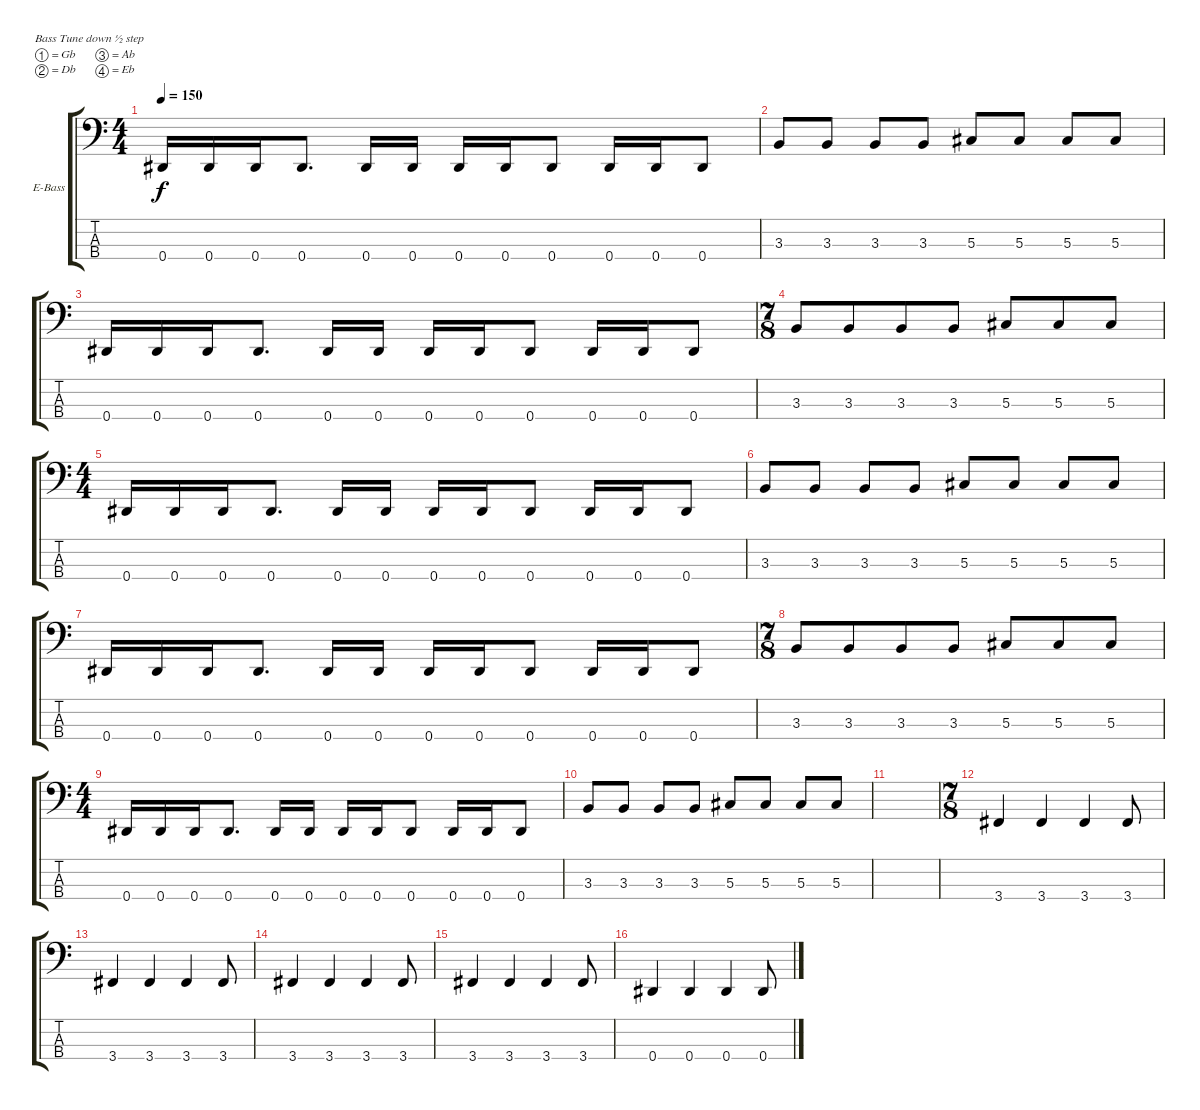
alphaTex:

\defaultSystemsLayout 4
\bracketExtendMode groupsimilarinstruments
\firstSystemTrackNameOrientation horizontal
\otherSystemsTrackNameOrientation horizontal
\track ("Arif Mirabdolbaghi" "E-Bass") {instrument electricbassfinger}
\staff {score tabs}
\tuning (Gb2 Db2 Ab1 Eb1)
\ts (4 4)
\tempo 150
\clef f4
\scale
0.351477
\ks c
0.4.16{dy f} 0.4.16 0.4.16 0.4.8{d} 0.4.16 0.4.16 0.4.16 0.4.16 0.4.8 0.4.16 0.4.16 0.4.8 |
\scale
0.391867 3.3.8 3.3.8 3.3.8 3.3.8 5.3.8 5.3.8 5.3.8 5.3.8 |
\scale
0.309427 0.4.16 0.4.16 0.4.16 0.4.8{d} 0.4.16 0.4.16 0.4.16 0.4.16 0.4.8 0.4.16 0.4.16 0.4.8 |
\ts (7 8)
\scale
0.342931 3.3.8 3.3.8 3.3.8 3.3.8 5.3.8 5.3.8 5.3.8 |
\ts (4 4)
\scale
0.286362 0.4.16 0.4.16 0.4.16 0.4.8{d} 0.4.16 0.4.16 0.4.16 0.4.16 0.4.8 0.4.16 0.4.16 0.4.8 |
\scale
0.317448 3.3.8 3.3.8 3.3.8 3.3.8 5.3.8 5.3.8 5.3.8 5.3.8 |
\scale
0.286803 0.4.16 0.4.16 0.4.16 0.4.8{d} 0.4.16 0.4.16 0.4.16 0.4.16 0.4.8 0.4.16 0.4.16 0.4.8 |
\ts (7 8)
\scale
0.317584 3.3.8 3.3.8 3.3.8 3.3.8 5.3.8 5.3.8 5.3.8 |
\ts (4 4)
\scale
0.367311 0.4.16 0.4.16 0.4.16 0.4.8{d} 0.4.16 0.4.16 0.4.16 0.4.16 0.4.8 0.4.16 0.4.16 0.4.8 |
\scale
0.403277 3.3.8 3.3.8 3.3.8 3.3.8 5.3.8 5.3.8 5.3.8 5.3.8 |
|
\ts (7 8)
3.4.4 3.4.4 3.4.4 3.4.8 |
3.4.4 3.4.4 3.4.4 3.4.8 |
3.4.4 3.4.4 3.4.4 3.4.8 |
3.4.4 3.4.4 3.4.4 3.4.8 |
0.4.4 0.4.4 0.4.4 0.4.8
